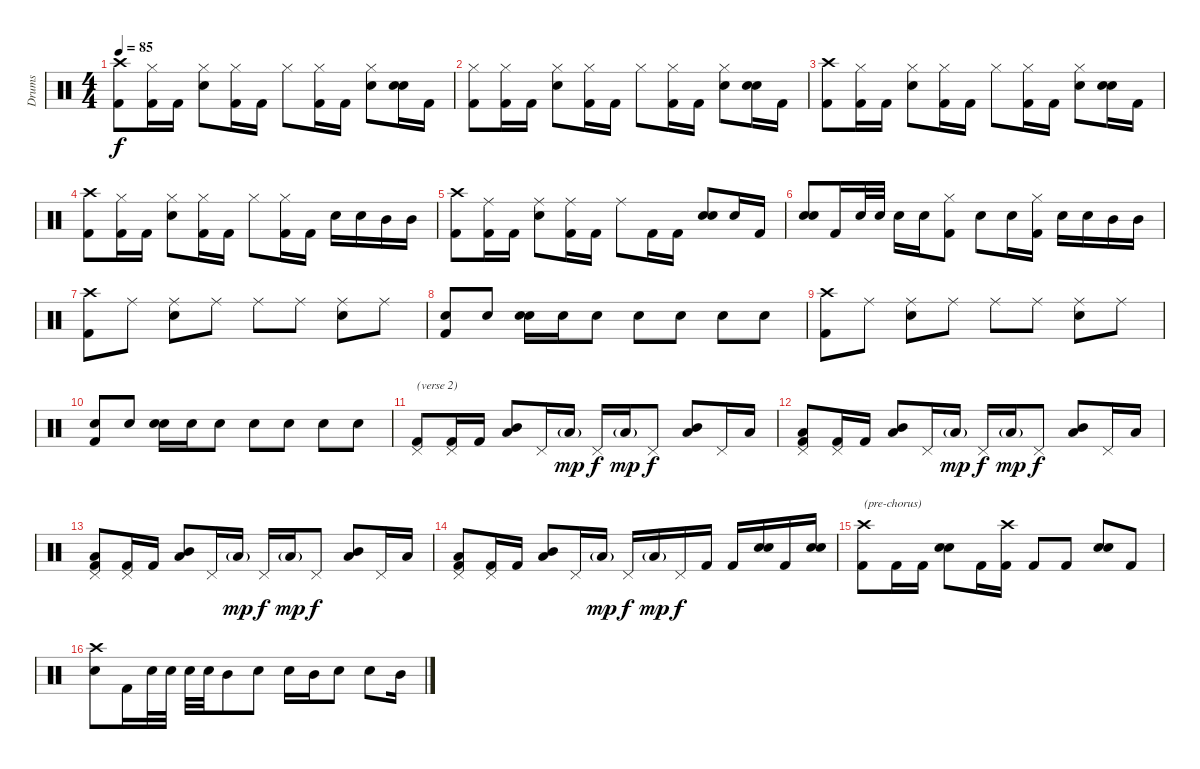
\track ("Drums" "Drums") {instrument percussion}
\staff {score}
\articulation defaults
\ts (4 4)
\tempo 85
\clef neutral
\ks c
("Crash high (hit)"{x} "Kick (hit) 2").8{dy f volume 7} ("Hi-Hat (closed)" "Kick (hit) 2").16{volume 7} "Kick (hit) 2".16 ("Hi-Hat (closed)" "Snare (hit) 2").8{volume 7} ("Hi-Hat (closed)" "Kick (hit) 2").16{volume 7} "Kick (hit) 2".16 "Hi-Hat (closed)".8 ("Hi-Hat (closed)" "Kick (hit) 2").16 "Kick (hit) 2".16 ("Hi-Hat (closed)" "Snare (hit) 2").8 ("Snare (hit) 2" "Snare (hit) 2").16 "Kick (hit) 2".16 |
("Hi-Hat (closed)" "Kick (hit) 2").8 ("Hi-Hat (closed)" "Kick (hit) 2").16 "Kick (hit) 2".16 ("Hi-Hat (closed)" "Snare (hit) 2").8 ("Hi-Hat (closed)" "Kick (hit) 2").16 "Kick (hit) 2".16 "Hi-Hat (closed)".8 ("Hi-Hat (closed)" "Kick (hit) 2").16 "Kick (hit) 2".16 ("Hi-Hat (closed)" "Snare (hit) 2").8 ("Snare (hit) 2" "Snare (hit) 2").16 "Kick (hit) 2".16 |
("Crash high (hit)"{x} "Kick (hit) 2").8 ("Hi-Hat (closed)" "Kick (hit) 2").16 "Kick (hit) 2".16 ("Hi-Hat (closed)" "Snare (hit) 2").8 ("Hi-Hat (closed)" "Kick (hit) 2").16 "Kick (hit) 2".16 "Hi-Hat (closed)".8 ("Hi-Hat (closed)" "Kick (hit) 2").16 "Kick (hit) 2".16 ("Hi-Hat (closed)" "Snare (hit) 2").8 ("Snare (hit) 2" "Snare (hit) 2").16 "Kick (hit) 2".16 |
("Crash high (hit)"{x} "Kick (hit) 2").8 ("Hi-Hat (closed)" "Kick (hit) 2").16 "Kick (hit) 2".16 ("Hi-Hat (closed)" "Snare (hit) 2").8 ("Hi-Hat (closed)" "Kick (hit) 2").16 "Kick (hit) 2".16 "Hi-Hat (closed)".8 ("Hi-Hat (closed)" "Kick (hit) 2").16 "Kick (hit) 2".16 "Snare (hit) 2".16 "Snare (hit) 2".16 "Mid Tom (hit)".16 "Mid Tom (hit)".16 |
("Crash high (hit)"{x} "Kick (hit) 2").8 ("Ride (middle)"{x} "Kick (hit) 2").16 "Kick (hit) 2".16 ("Ride (middle)"{x} "Snare (hit) 2").8 ("Ride (middle)"{x} "Kick (hit) 2").16 "Kick (hit) 2".16 "Ride (middle)"{x}.8 "Kick (hit) 2".16 "Kick (hit) 2".16 ("Snare (hit)"{x} "Snare (hit) 2").8 "Snare (hit)"{x}.16 "Kick (hit) 2".16 |
("Snare (hit)"{x} "Snare (hit) 2").8 "Kick (hit) 2".16 "Snare (hit) 2".32 "Snare (hit) 2".32 "Snare (hit) 2".16 "Snare (hit) 2".16 ("Hi-Hat (closed)" "Kick (hit) 2").8 "Snare (hit) 2".8 "Snare (hit) 2".16 ("Hi-Hat (closed)" "Kick (hit) 2").16 "Snare (hit) 2".16 "Snare (hit) 2".16 "Mid Tom (hit)".16 "Mid Tom (hit)".16 |
("Crash high (hit)"{x} "Kick (hit) 2").8 "Ride (middle)"{x}.8 ("Ride (middle)"{x} "Snare (hit) 2").8 "Ride (middle)"{x}.8 "Ride (middle)"{x}.8 "Ride (middle)"{x}.8 ("Ride (middle)"{x} "Snare (hit) 2").8 "Ride (middle)"{x}.8 |
("Snare (hit)"{x} "Kick (hit) 2").8 "Snare (hit)"{x}.8 ("Snare (hit)"{x} "Snare (hit) 2").16 "Snare (hit) 2".16 "Snare (hit)"{x}.8 "Snare (hit)"{x}.8 "Snare (hit)"{x}.8 "Snare (hit)"{x}.8 "Snare (hit)"{x}.8 |
("Crash high (hit)"{x} "Kick (hit) 2").8 "Ride (middle)"{x}.8 ("Ride (middle)"{x} "Snare (hit) 2").8 "Ride (middle)"{x}.8 "Ride (middle)"{x}.8 "Ride (middle)"{x}.8 ("Ride (middle)"{x} "Snare (hit) 2").8 "Ride (middle)"{x}.8 |
("Snare (hit)"{x} "Kick (hit) 2").8 "Snare (hit)"{x}.8 ("Snare (hit)"{x} "Snare (hit) 2").16 "Snare (hit) 2".16 "Snare (hit)"{x}.8 "Snare (hit)"{x}.8 "Snare (hit)"{x}.8 "Snare (hit)"{x}.8 "Snare (hit)"{x}.8 |
("Pedal Hi-Hat (hit)"{x} "Kick (hit) 2").8{txt "(verse 2)"} ("Pedal Hi-Hat (hit)"{x} "Kick (hit) 2").16 "Kick (hit) 2".16 ("Mid Tom (hit)" "Low Floor Tom (hit)").8 "Pedal Hi-Hat (hit)"{x}.16 "Low Floor Tom (hit)"{g}.16{dy mp} "Pedal Hi-Hat (hit)"{x}.16{dy f} "Low Floor Tom (hit)"{g}.16{dy mp} "Pedal Hi-Hat (hit)"{x}.8{dy f} ("Mid Tom (hit)" "Low Floor Tom (hit)").8 "Pedal Hi-Hat (hit)"{x}.16 "Low Floor Tom (hit)".16 |
("Low Floor Tom (hit)" "Pedal Hi-Hat (hit)"{x} "Kick (hit) 2").8 ("Pedal Hi-Hat (hit)"{x} "Kick (hit) 2").16 "Kick (hit) 2".16 ("Mid Tom (hit)" "Low Floor Tom (hit)").8 "Pedal Hi-Hat (hit)"{x}.16 "Low Floor Tom (hit)"{g}.16{dy mp} "Pedal Hi-Hat (hit)"{x}.16{dy f} "Low Floor Tom (hit)"{g}.16{dy mp} "Pedal Hi-Hat (hit)"{x}.8{dy f} ("Mid Tom (hit)" "Low Floor Tom (hit)").8 "Pedal Hi-Hat (hit)"{x}.16 "Low Floor Tom (hit)".16 |
("Low Floor Tom (hit)" "Pedal Hi-Hat (hit)"{x} "Kick (hit) 2").8 ("Pedal Hi-Hat (hit)"{x} "Kick (hit) 2").16 "Kick (hit) 2".16 ("Mid Tom (hit)" "Low Floor Tom (hit)").8 "Pedal Hi-Hat (hit)"{x}.16 "Low Floor Tom (hit)"{g}.16{dy mp} "Pedal Hi-Hat (hit)"{x}.16{dy f} "Low Floor Tom (hit)"{g}.16{dy mp} "Pedal Hi-Hat (hit)"{x}.8{dy f} ("Mid Tom (hit)" "Low Floor Tom (hit)").8 "Pedal Hi-Hat (hit)"{x}.16 "Low Floor Tom (hit)".16 |
("Low Floor Tom (hit)" "Pedal Hi-Hat (hit)"{x} "Kick (hit) 2").8 ("Pedal Hi-Hat (hit)"{x} "Kick (hit) 2").16 "Kick (hit) 2".16 ("Mid Tom (hit)" "Low Floor Tom (hit)").8 "Pedal Hi-Hat (hit)"{x}.16 "Low Floor Tom (hit)"{g}.16{dy mp} "Pedal Hi-Hat (hit)"{x}.16{dy f} "Low Floor Tom (hit)"{g}.16{dy mp} "Pedal Hi-Hat (hit)"{x}.16{dy f} "Kick (hit) 2".16 "Kick (hit) 2".16 ("Snare (hit) 2" "Snare (hit) 2").16 "Kick (hit) 2".16 ("Snare (hit) 2" "Snare (hit) 2").16 |
("Crash high (hit)"{x} "Kick (hit) 2").8{txt "(pre-chorus)"} "Kick (hit) 2".16 "Kick (hit) 2".16 ("Electric Snare (hit)" "Electric Snare (hit)").8 "Kick (hit) 2".16 ("Crash high (hit)"{x} "Kick (hit) 2").16 "Kick (hit) 2".8 "Kick (hit) 2".8 ("Electric Snare (hit)" "Electric Snare (hit)").8 "Kick (hit) 2".8 |
("Crash high (hit)"{x} "Snare (hit) 2").8 "Kick (hit) 2".16 "Snare (hit) 2".32 "Snare (hit) 2".32 "Snare (hit) 2".32 "Snare (hit) 2".32 "Mid Tom (hit)".8 "Snare (hit) 2".8 "Snare (hit) 2".16 "Mid Tom (hit)".16 "Snare (hit) 2".8 "Snare (hit) 2".8 "Mid Tom (hit)".16
